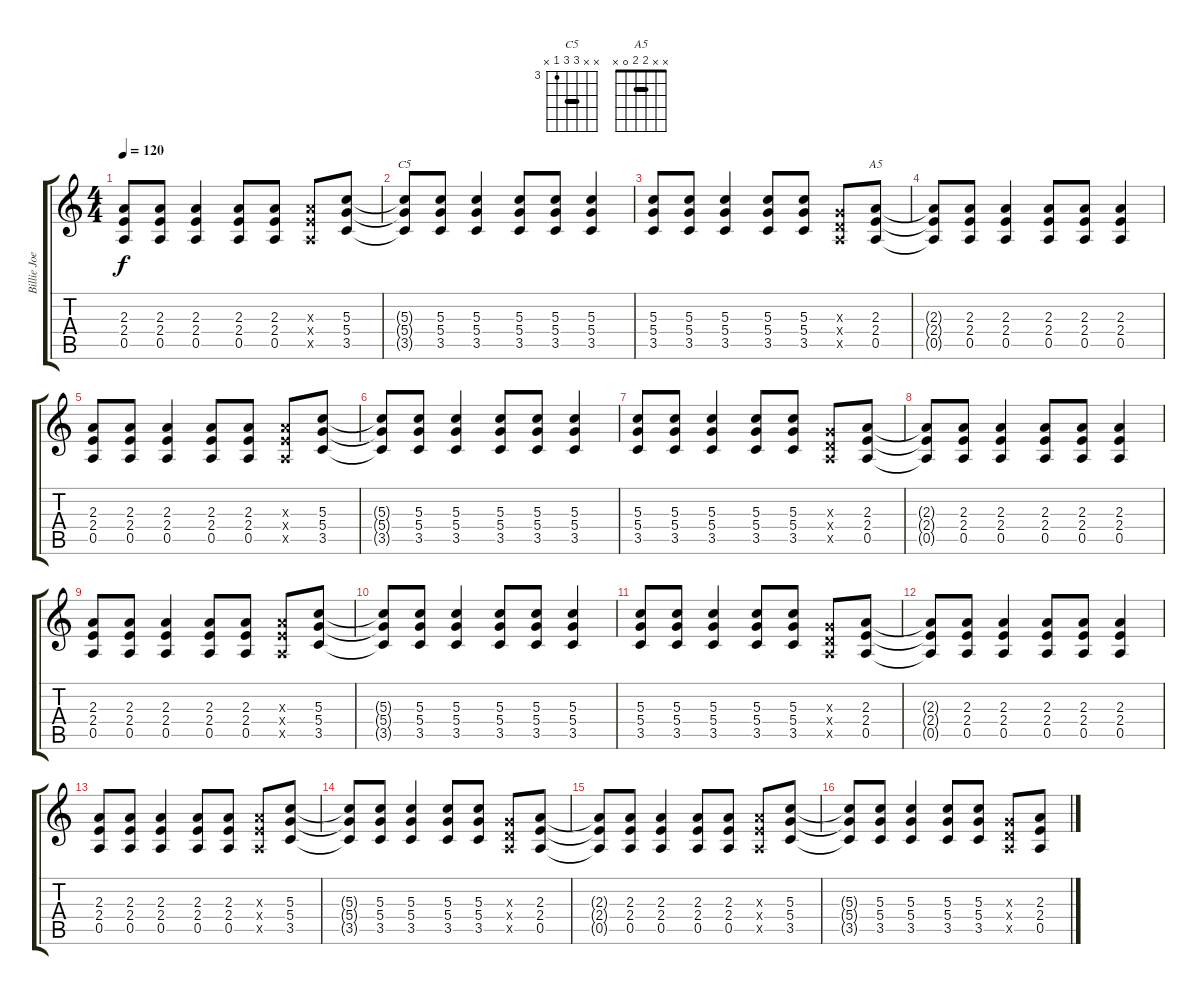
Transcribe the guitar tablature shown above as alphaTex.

\track ("Billie Joe" "Billie Joe") {instrument distortionguitar}
\staff {score tabs}
\tuning (E4 B3 G3 D3 A2 E2) {hide}
\chord ("C5" x x 5 5 3 x) {firstfret 3 barre 5}
\chord ("A5" x x 2 2 0 x) {barre 2}
\ts (4 4)
\tempo 120
\clef g2
\ks c
(2.3 2.4 0.5).8{dy f} (2.3 2.4 0.5).8 (2.3 2.4 0.5).4 (2.3 2.4 0.5).8 (2.3 2.4 0.5).8 (2.3{x} 2.4{x} 0.5{x}).8 (5.3 5.4 3.5).8 |
(5.3{t} 5.4{t} 3.5{t}).8{ch "C5"} (5.3 5.4 3.5).8 (5.3 5.4 3.5).4 (5.3 5.4 3.5).8 (5.3 5.4 3.5).8 (5.3 5.4 3.5).4 |
(5.3 5.4 3.5).8 (5.3 5.4 3.5).8 (5.3 5.4 3.5).4 (5.3 5.4 3.5).8 (5.3 5.4 3.5).8 (0.3{x} 0.4{x} 0.5{x}).8 (2.3 2.4 0.5).8{ch "A5"} |
(2.3{t} 2.4{t} 0.5{t}).8 (2.3 2.4 0.5).8 (2.3 2.4 0.5).4 (2.3 2.4 0.5).8 (2.3 2.4 0.5).8 (2.3 2.4 0.5).4 |
(2.3 2.4 0.5).8 (2.3 2.4 0.5).8 (2.3 2.4 0.5).4 (2.3 2.4 0.5).8 (2.3 2.4 0.5).8 (2.3{x} 2.4{x} 0.5{x}).8 (5.3 5.4 3.5).8 |
(5.3{t} 5.4{t} 3.5{t}).8 (5.3 5.4 3.5).8 (5.3 5.4 3.5).4 (5.3 5.4 3.5).8 (5.3 5.4 3.5).8 (5.3 5.4 3.5).4 |
(5.3 5.4 3.5).8 (5.3 5.4 3.5).8 (5.3 5.4 3.5).4 (5.3 5.4 3.5).8 (5.3 5.4 3.5).8 (0.3{x} 0.4{x} 0.5{x}).8 (2.3 2.4 0.5).8 |
(2.3{t} 2.4{t} 0.5{t}).8 (2.3 2.4 0.5).8 (2.3 2.4 0.5).4 (2.3 2.4 0.5).8 (2.3 2.4 0.5).8 (2.3 2.4 0.5).4 |
(2.3 2.4 0.5).8 (2.3 2.4 0.5).8 (2.3 2.4 0.5).4 (2.3 2.4 0.5).8 (2.3 2.4 0.5).8 (2.3{x} 2.4{x} 0.5{x}).8 (5.3 5.4 3.5).8 |
(5.3{t} 5.4{t} 3.5{t}).8 (5.3 5.4 3.5).8 (5.3 5.4 3.5).4 (5.3 5.4 3.5).8 (5.3 5.4 3.5).8 (5.3 5.4 3.5).4 |
(5.3 5.4 3.5).8 (5.3 5.4 3.5).8 (5.3 5.4 3.5).4 (5.3 5.4 3.5).8 (5.3 5.4 3.5).8 (0.3{x} 0.4{x} 0.5{x}).8 (2.3 2.4 0.5).8 |
(2.3{t} 2.4{t} 0.5{t}).8 (2.3 2.4 0.5).8 (2.3 2.4 0.5).4 (2.3 2.4 0.5).8 (2.3 2.4 0.5).8 (2.3 2.4 0.5).4 |
(2.3 2.4 0.5).8 (2.3 2.4 0.5).8 (2.3 2.4 0.5).4 (2.3 2.4 0.5).8 (2.3 2.4 0.5).8 (2.3{x} 2.4{x} 0.5{x}).8 (5.3 5.4 3.5).8 |
(5.3{t} 5.4{t} 3.5{t}).8 (5.3 5.4 3.5).8 (5.3 5.4 3.5).4 (5.3 5.4 3.5).8 (5.3 5.4 3.5).8 (0.3{x} 0.4{x} 0.5{x}).8 (2.3 2.4 0.5).8 |
(2.3{t} 2.4{t} 0.5{t}).8 (2.3 2.4 0.5).8 (2.3 2.4 0.5).4 (2.3 2.4 0.5).8 (2.3 2.4 0.5).8 (2.3{x} 2.4{x} 0.5{x}).8 (5.3 5.4 3.5).8 |
(5.3{t} 5.4{t} 3.5{t}).8 (5.3 5.4 3.5).8 (5.3 5.4 3.5).4 (5.3 5.4 3.5).8 (5.3 5.4 3.5).8 (0.3{x} 0.4{x} 0.5{x}).8 (2.3 2.4 0.5).8
